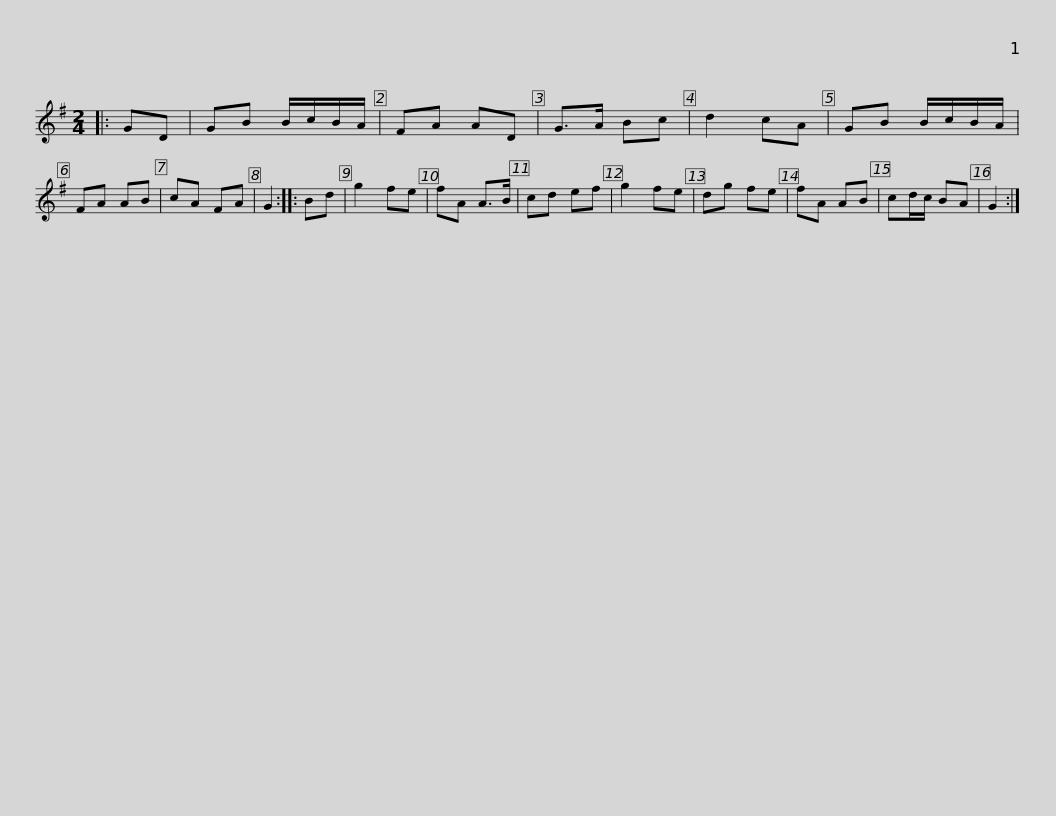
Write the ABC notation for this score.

X:1
L:1/8
M:2/4
I:linebreak $
K:G
V:1 treble
V:1
|: GD | GB B/c/B/A/ | FA AD | G>A Bc | d2 cA | %5
 GB B/c/B/A/ | FA AB | cA FA | G2 :: Bd | %10
 g2 fe |$ fA A>B | cd ef | g2 fe | dg fe | %15
 fA AB | cd/c/ BA | G2 :| %18
